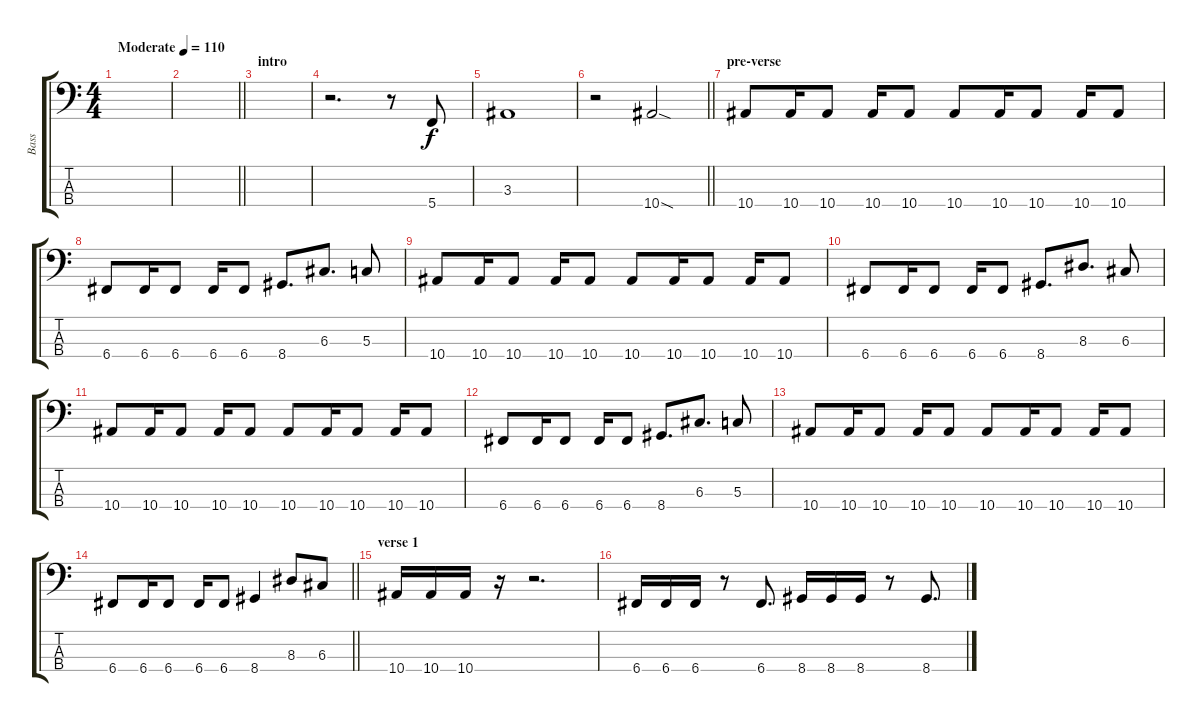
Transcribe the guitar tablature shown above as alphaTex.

\track ("Bass" "Bass") {instrument electricbassfinger}
\staff {score tabs}
\tuning (F2 C2 G1 C1) {hide}
\ts (4 4)
\tempo (110 "Moderate")
\clef f4
\ks c
|
\barLineRight lightlight
|
\section ("" "intro")
|
r.2{d} r.8 5.4.8 |
3.3.1 |
\barLineRight lightlight
r.2 10.4{sod}.2 |
\section ("" "pre-verse")
10.4.8 10.4.16 10.4.8 10.4.16 10.4.8 10.4.8 10.4.16 10.4.8 10.4.16 10.4.8 |
6.4.8 6.4.16 6.4.8 6.4.16 6.4.8 8.4.8{d} 6.3.8{d} 5.3.8 |
10.4.8 10.4.16 10.4.8 10.4.16 10.4.8 10.4.8 10.4.16 10.4.8 10.4.16 10.4.8 |
6.4.8 6.4.16 6.4.8 6.4.16 6.4.8 8.4.8{d} 8.3.8{d} 6.3.8 |
10.4.8 10.4.16 10.4.8 10.4.16 10.4.8 10.4.8 10.4.16 10.4.8 10.4.16 10.4.8 |
6.4.8 6.4.16 6.4.8 6.4.16 6.4.8 8.4.8{d} 6.3.8{d} 5.3.8 |
10.4.8 10.4.16 10.4.8 10.4.16 10.4.8 10.4.8 10.4.16 10.4.8 10.4.16 10.4.8 |
\barLineRight lightlight
6.4.8 6.4.16 6.4.8 6.4.16 6.4.8 8.4.4 8.3.8 6.3.8 |
\section ("" "verse 1")
10.4.16 10.4.16 10.4.16 r.16 r.2{d} |
6.4.16 6.4.16 6.4.16 r.8 6.4.8{d} 8.4.16 8.4.16 8.4.16 r.8 8.4.8{d}
